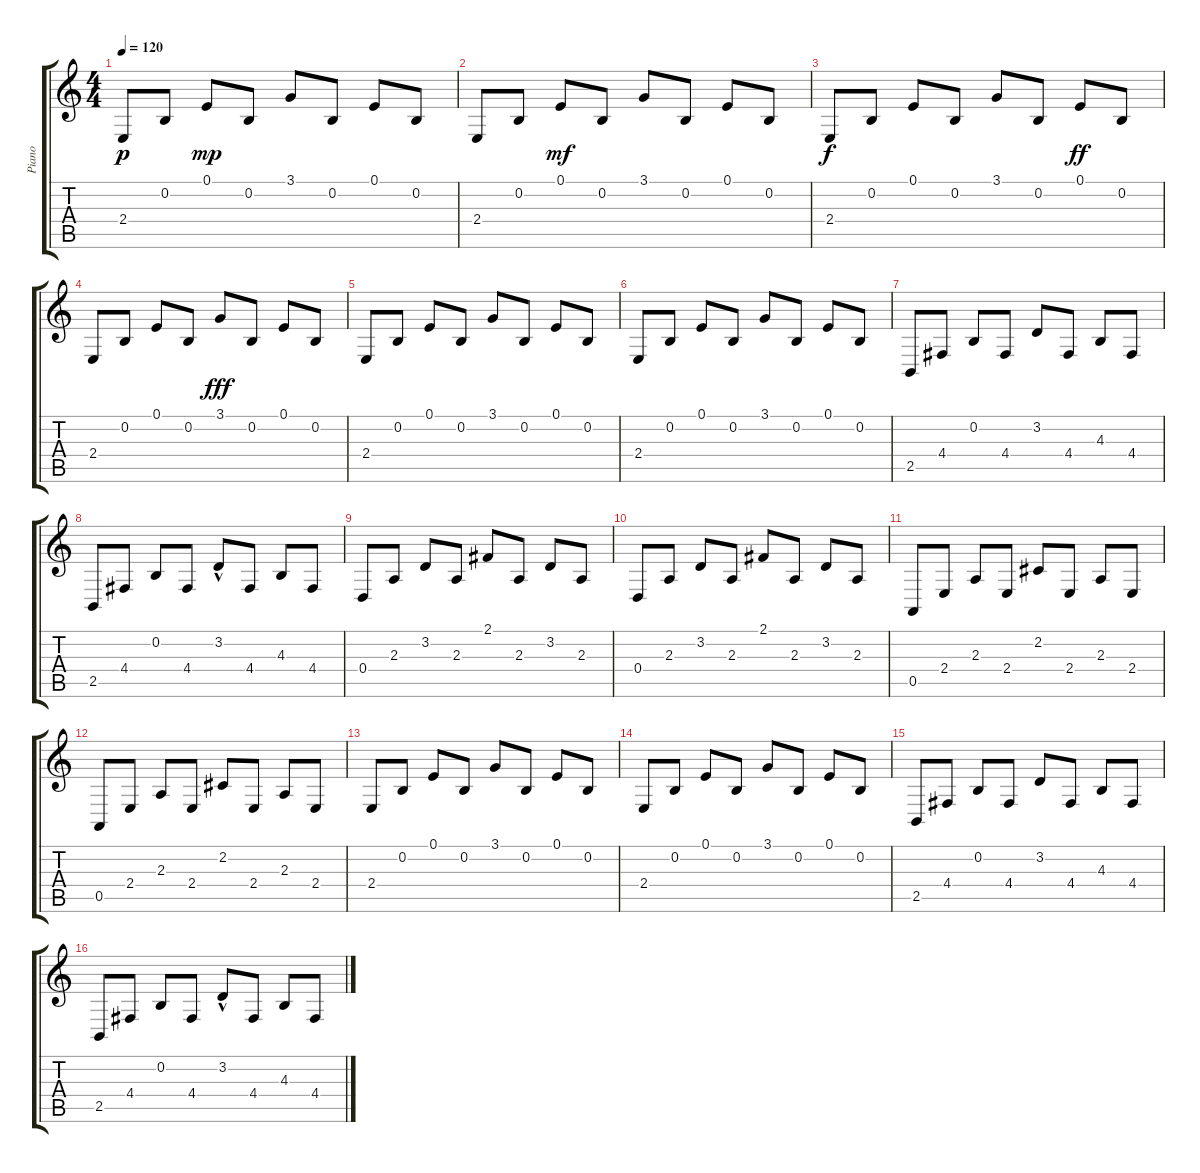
\track ("Piano" "Piano") {instrument acousticgrandpiano}
\staff {score tabs}
\tuning (E4 B3 G3 D3 A2 E2) {hide}
\ts (4 4)
\tempo 120
\clef g2
\ks c
2.4.8{dy p instrument acousticgrandpiano} 0.2.8 0.1.8{dy mp} 0.2.8 3.1.8 0.2.8 0.1.8 0.2.8 |
2.4.8 0.2.8 0.1.8{dy mf} 0.2.8 3.1.8 0.2.8 0.1.8 0.2.8 |
2.4.8{dy f} 0.2.8 0.1.8 0.2.8 3.1.8 0.2.8 0.1.8{dy ff} 0.2.8 |
2.4.8 0.2.8 0.1.8 0.2.8 3.1.8{dy fff} 0.2.8 0.1.8 0.2.8 |
2.4.8 0.2.8 0.1.8 0.2.8 3.1.8 0.2.8 0.1.8 0.2.8 |
2.4.8 0.2.8 0.1.8 0.2.8 3.1.8 0.2.8 0.1.8 0.2.8 |
2.5.8 4.4.8 0.2.8 4.4.8 3.2.8 4.4.8 4.3.8 4.4.8 |
2.5.8 4.4.8 0.2.8 4.4.8 3.2{hac}.8 4.4.8 4.3.8 4.4.8 |
0.4.8 2.3.8 3.2.8 2.3.8 2.1.8 2.3.8 3.2.8 2.3.8 |
0.4.8 2.3.8 3.2.8 2.3.8 2.1.8 2.3.8 3.2.8 2.3.8 |
0.5.8 2.4.8 2.3.8 2.4.8 2.2.8 2.4.8 2.3.8 2.4.8 |
0.5.8 2.4.8 2.3.8 2.4.8 2.2.8 2.4.8 2.3.8 2.4.8 |
2.4.8 0.2.8 0.1.8 0.2.8 3.1.8 0.2.8 0.1.8 0.2.8 |
2.4.8 0.2.8 0.1.8 0.2.8 3.1.8 0.2.8 0.1.8 0.2.8 |
2.5.8 4.4.8 0.2.8 4.4.8 3.2.8 4.4.8 4.3.8 4.4.8 |
2.5.8 4.4.8 0.2.8 4.4.8 3.2{hac}.8 4.4.8 4.3.8 4.4.8
